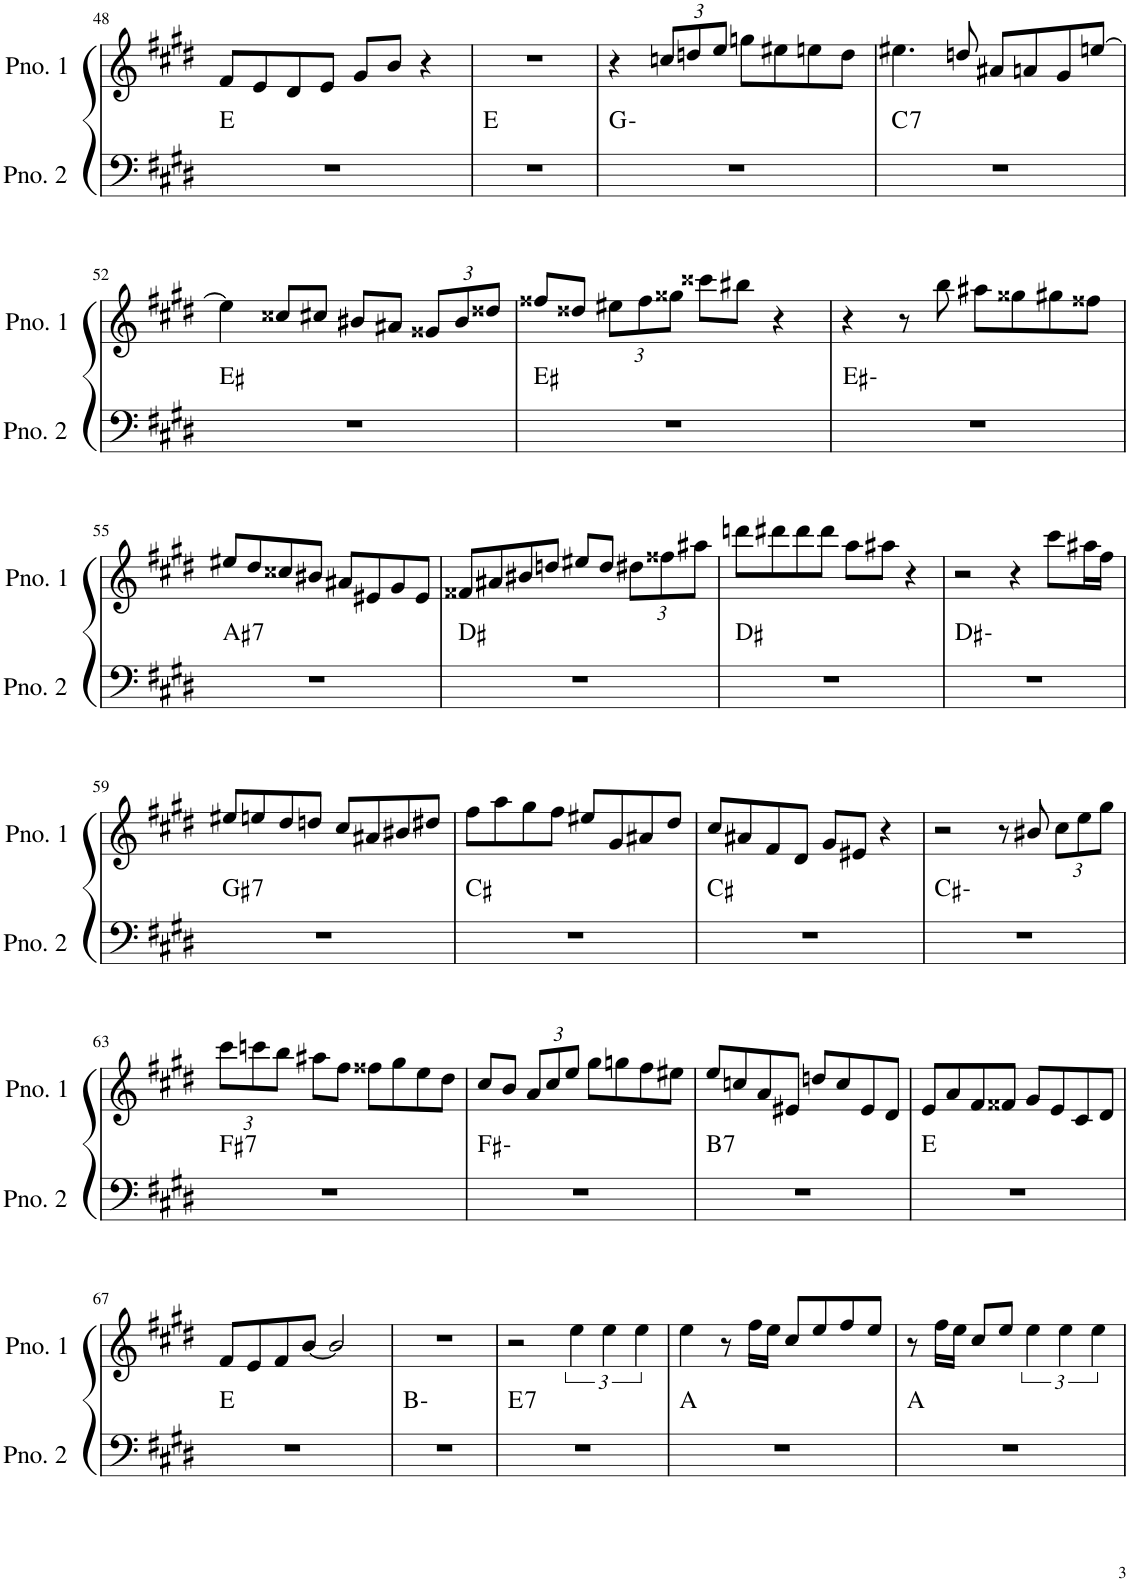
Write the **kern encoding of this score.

**kern	**harte	**kern
*part2	*part2	*part1
*staff2	*	*staff1
*I"ピアノ 2	*	*I"ピアノ 1
!!LO:PB:g=z
*clefF4	*	*clefG2
*k[f#c#g#d#]	*	*k[f#c#g#d#]
*M4/4	*	*M4/4
=48	=48	=48
1r	E:maj	8f#/L
.	.	8e/
.	.	8d#/
.	.	8e/J
.	.	8g#/L
.	.	8b/J
.	.	4r
=49	=49	=49
1r	E:maj	1r
=50	=50	=50
1r	G:min	4r
*	*	*Xbrackettup
.	.	12ccn/L
.	.	12ddn/
.	.	12ee/J
.	.	8ggn\L
.	.	8ee#X\
.	.	8een\
.	.	8dd\J
=51	=51	=51
!	!LO:H:kt=7	!
1r	C:7	4.ee#X\
.	.	8ddn/
.	.	8a#X/L
.	.	8an/
.	.	8g#/
.	.	[8een/J
!!LO:LB:g=z
=52	=52	=52
1r	E#:maj	4ee\]
.	.	8cc##X/L
.	.	8cc#X/J
.	.	8b#X/L
.	.	8a#X/J
.	.	12g##X/L
.	.	12b#/
.	.	12dd##X/J
=53	=53	=53
1r	E#:maj	8ff##X/L
.	.	8dd##X/J
.	.	12ee#X\L
.	.	12ff##\
.	.	12gg##X\J
.	.	8ccc##X\L
.	.	8bb#X\J
.	.	4r
=54	=54	=54
1r	E#:min	4r
.	.	8r
.	.	8bb\
.	.	8aa#X\L
.	.	8gg##X\
.	.	8gg#X\
.	.	8ff##X\J
!!LO:LB:g=z
=55	=55	=55
!	!LO:H:kt=7	!
1r	A#:7	8ee#X/L
.	.	8dd#/
.	.	8cc##X/
.	.	8b#X/J
.	.	8a#X/L
.	.	8e#X/
.	.	8g#/
.	.	8e#/J
=56	=56	=56
1r	D#:maj	8f##X/L
.	.	8a#X/
.	.	8b#X/
.	.	8ddn/J
.	.	8ee#X/L
.	.	8dd/J
.	.	12dd#X\L
.	.	12ff##X\
.	.	12aa#X\J
=57	=57	=57
1r	D#:maj	8dddn\L
.	.	8ddd#X\
.	.	8ddd#\
.	.	8ddd#\J
.	.	8aa\L
.	.	8aa#X\J
.	.	4r
=58	=58	=58
1r	D#:min	2r
.	.	4r
.	.	8ccc#\L
.	.	16aa#X\L
.	.	16ff#\JJ
!!LO:LB:g=z
=59	=59	=59
!	!LO:H:kt=7	!
1r	G#:7	8ee#X/L
.	.	8een/
.	.	8dd#/
.	.	8ddn/J
.	.	8cc#/L
.	.	8a#X/
.	.	8b#X/
.	.	8dd#X/J
=60	=60	=60
1r	C#:maj	8ff#\L
.	.	8aa\
.	.	8gg#\
.	.	8ff#\J
.	.	8ee#X/L
.	.	8g#/
.	.	8a#X/
.	.	8dd#/J
=61	=61	=61
1r	C#:maj	8cc#/L
.	.	8a#X/
.	.	8f#/
.	.	8d#/J
.	.	8g#/L
.	.	8e#X/J
.	.	4r
=62	=62	=62
1r	C#:min	2r
.	.	8r
.	.	8b#X/
.	.	12cc#\L
.	.	12ee\
.	.	12gg#\J
!!LO:LB:g=z
=63	=63	=63
!	!LO:H:kt=7	!
1r	F#:7	12ccc#\L
.	.	12cccn\
.	.	12bb\J
.	.	8aa#X\L
.	.	8ff#\J
.	.	8ff##X\L
.	.	8gg#\
.	.	8ee\
.	.	8dd#\J
=64	=64	=64
1r	F#:min	8cc#/L
.	.	8b/J
.	.	12a/L
.	.	12cc#/
.	.	12ee/J
.	.	8gg#\L
.	.	8ggn\
.	.	8ff#\
.	.	8ee#X\J
=65	=65	=65
!	!LO:H:kt=7	!
1r	B:7	8ee/L
.	.	8ccn/
.	.	8a/
.	.	8e#X/J
.	.	8ddn/L
.	.	8cc/
.	.	8e#/
.	.	8d#/J
=66	=66	=66
1r	E:maj	8e/L
.	.	8a/
.	.	8f#/
.	.	8f##X/J
.	.	8g#/L
.	.	8e/
.	.	8c#/
.	.	8d#/J
!!LO:LB:g=z
=67	=67	=67
1r	E:maj	8f#/L
.	.	8e/
.	.	8f#/
.	.	[8b/J
.	.	2b/]
=68	=68	=68
1r	B:min	1r
=69	=69	=69
!	!LO:H:kt=7	!
1r	E:7	2r
*	*	*brackettup
.	.	6ee\
.	.	6ee\
.	.	6ee\
=70	=70	=70
1r	A:maj	4ee\
.	.	8r
.	.	16ff#\LL
.	.	16ee\JJ
.	.	8cc#/L
.	.	8ee/
.	.	8ff#/
.	.	8ee/J
=71	=71	=71
1r	A:maj	8r
.	.	16ff#\LL
.	.	16ee\JJ
.	.	8cc#/L
.	.	8ee/J
.	.	6ee\
.	.	6ee\
.	.	6ee\
=	=	=
*-	*-	*-
